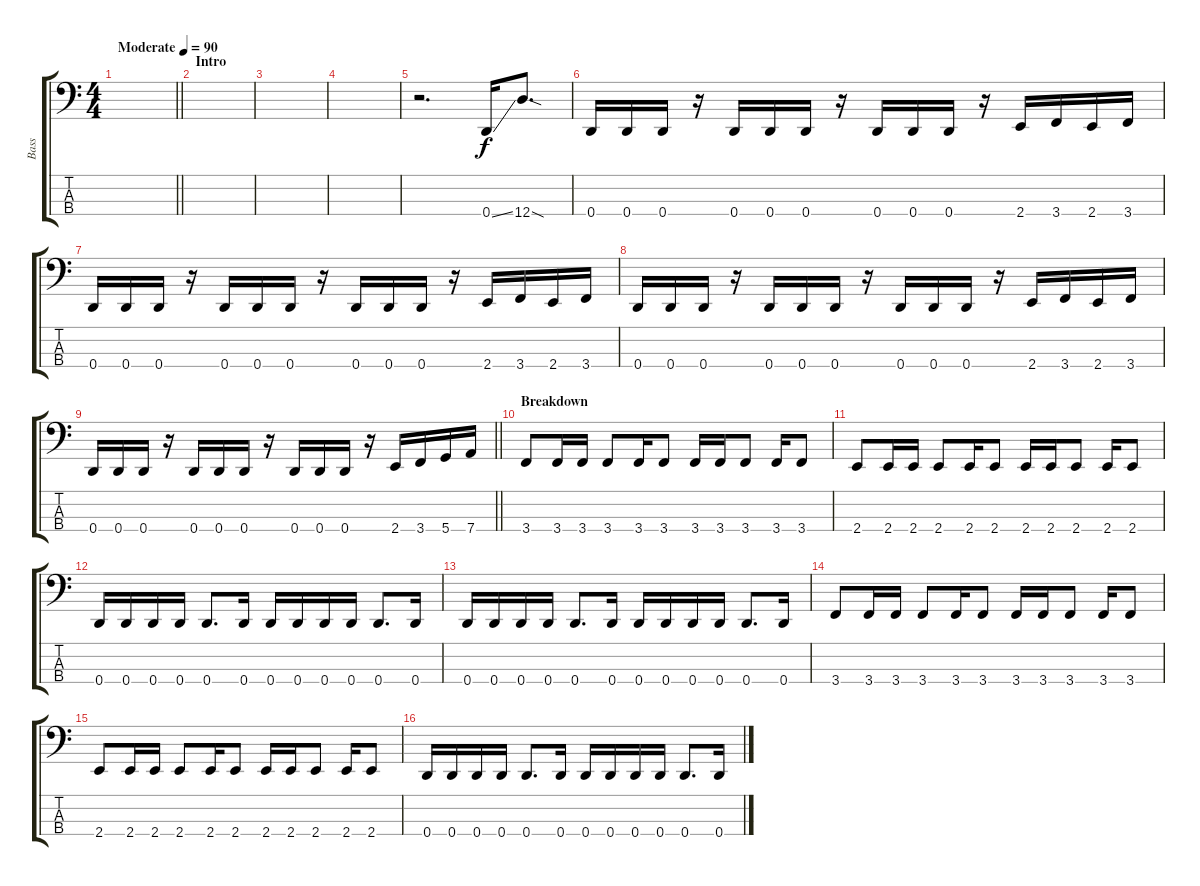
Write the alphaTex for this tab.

\track ("Bass" "Bass") {instrument electricbassfinger}
\staff {score tabs}
\tuning (G2 D2 A1 D1) {hide}
\ts (4 4)
\tempo (90 "Moderate")
\clef f4
\barLineRight lightlight
\ks c
|
\section ("" "Intro")
|
|
|
r.2{d} 0.4{ss}.16 12.4{sod}.8{d} |
0.4.16 0.4.16 0.4.16 r.16 0.4.16 0.4.16 0.4.16 r.16 0.4.16 0.4.16 0.4.16 r.16 2.4.16 3.4.16 2.4.16 3.4.16 |
0.4.16 0.4.16 0.4.16 r.16 0.4.16 0.4.16 0.4.16 r.16 0.4.16 0.4.16 0.4.16 r.16 2.4.16 3.4.16 2.4.16 3.4.16 |
0.4.16 0.4.16 0.4.16 r.16 0.4.16 0.4.16 0.4.16 r.16 0.4.16 0.4.16 0.4.16 r.16 2.4.16 3.4.16 2.4.16 3.4.16 |
\barLineRight lightlight
0.4.16 0.4.16 0.4.16 r.16 0.4.16 0.4.16 0.4.16 r.16 0.4.16 0.4.16 0.4.16 r.16 2.4.16 3.4.16 5.4.16 7.4.16 |
\section ("" "Breakdown")
3.4.8 3.4.16 3.4.16 3.4.8 3.4.16 3.4.8 3.4.16 3.4.16 3.4.8 3.4.16 3.4.8 |
2.4.8 2.4.16 2.4.16 2.4.8 2.4.16 2.4.8 2.4.16 2.4.16 2.4.8 2.4.16 2.4.8 |
0.4.16 0.4.16 0.4.16 0.4.16 0.4.8{d} 0.4.16 0.4.16 0.4.16 0.4.16 0.4.16 0.4.8{d} 0.4.16 |
0.4.16 0.4.16 0.4.16 0.4.16 0.4.8{d} 0.4.16 0.4.16 0.4.16 0.4.16 0.4.16 0.4.8{d} 0.4.16 |
3.4.8 3.4.16 3.4.16 3.4.8 3.4.16 3.4.8 3.4.16 3.4.16 3.4.8 3.4.16 3.4.8 |
2.4.8 2.4.16 2.4.16 2.4.8 2.4.16 2.4.8 2.4.16 2.4.16 2.4.8 2.4.16 2.4.8 |
0.4.16 0.4.16 0.4.16 0.4.16 0.4.8{d} 0.4.16 0.4.16 0.4.16 0.4.16 0.4.16 0.4.8{d} 0.4.16
